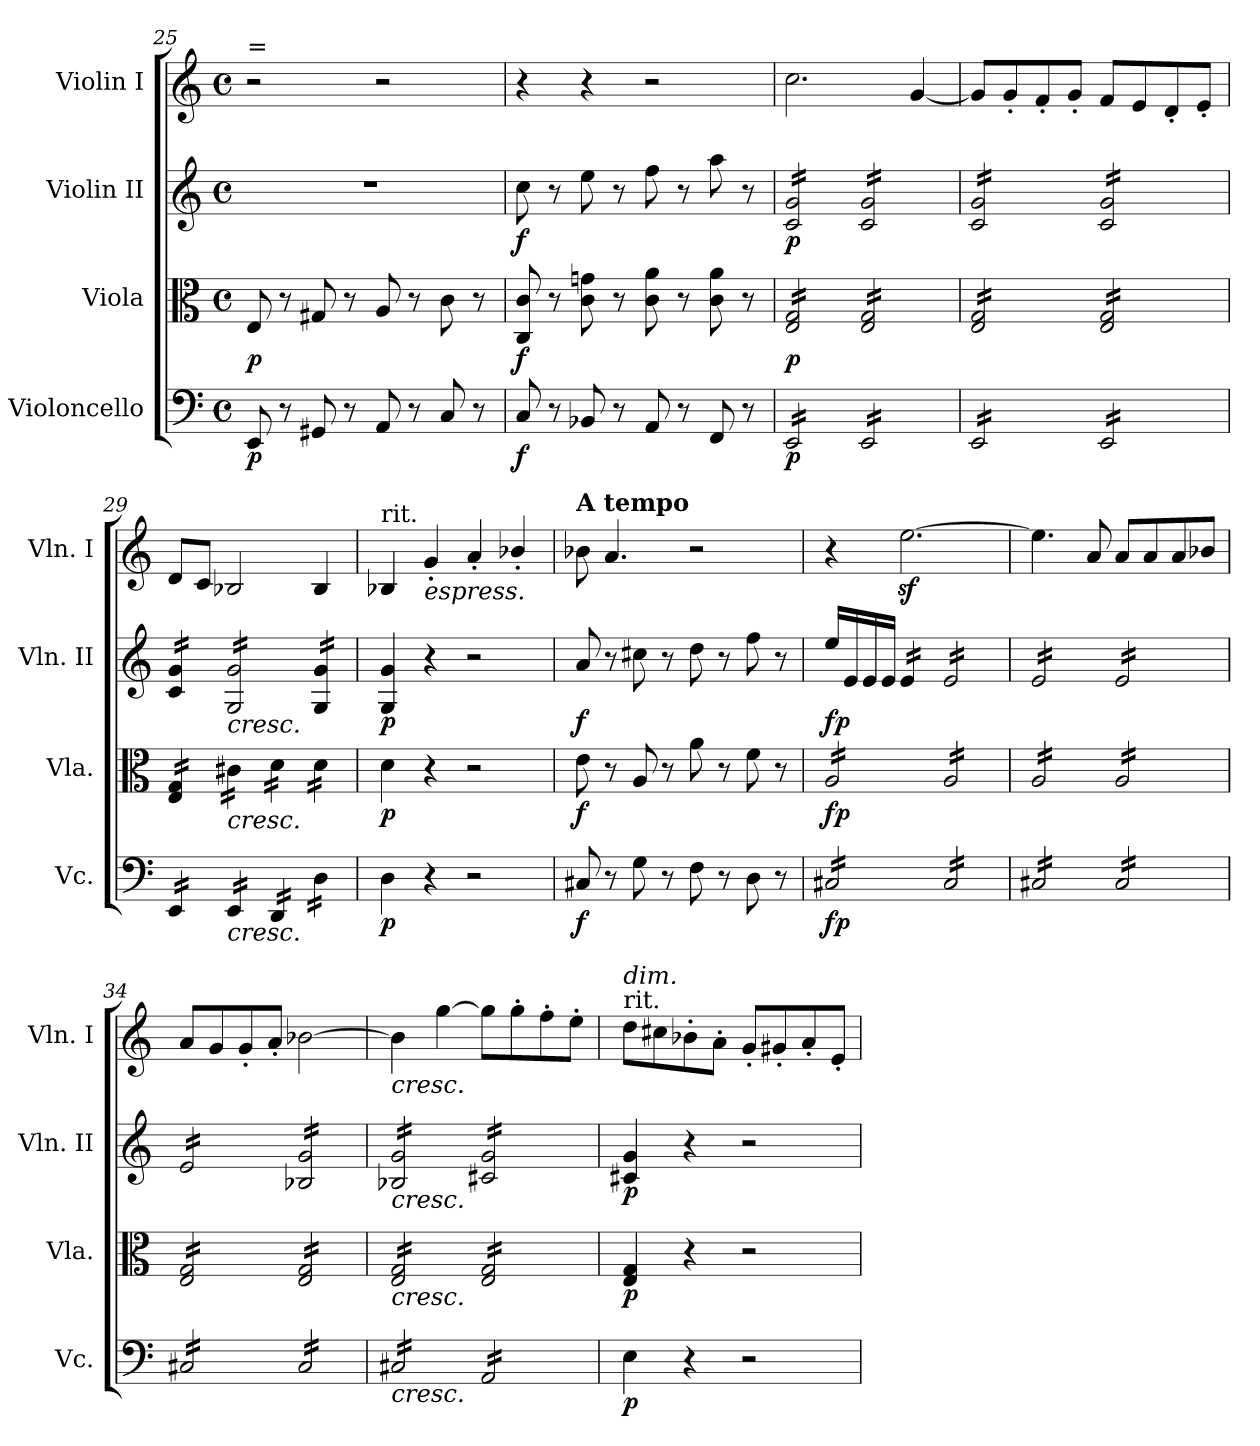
**kern	**dynam	**kern	**dynam	**kern	**dynam	**kern
*part4	*part4	*part3	*part3	*part2	*part2	*part1
*staff4	*staff4	*staff3	*staff3	*staff2	*staff2	*staff1
*I"Violoncello	*	*I"Viola	*	*I"Violin II	*	*I"Violin I
*I'Vc.	*	*I'Vla.	*	*I'Vln. II	*	*I'Vln. I
*clefF4	*	*clefC3	*	*clefG2	*	*clefG2
*k[]	*	*k[]	*	*k[]	*	*k[]
*M4/4	*	*M4/4	*	*M4/4	*	*M4/4
*met(c)	*	*met(c)	*	*met(c)	*	*met(c)
=25	=25	=25	=25	=25	=25	=25
!	!	!	!	!	!	!LO:TX:a:t==
!	!LO:DY:b	!	!LO:DY:b	!	!	!
8EE/	p	8E/	p	1r	.	2r
8r	.	8r	.	.	.	.
8GG#X/	.	8G#X/	.	.	.	.
8r	.	8r	.	.	.	.
8AA/	.	8A/	.	.	.	2r
8r	.	8r	.	.	.	.
8C/	.	8c\	.	.	.	.
8r	.	8r	.	.	.	.
=26	=26	=26	=26	=26	=26	=26
!	!LO:DY:b	!	!LO:DY:b	!	!LO:DY:b	!
8C/	f	8C/ 8c/	f	8cc\	f	4r
8r	.	8r	.	8r	.	.
8BB-X/	.	8c\ 8gn\	.	8ee\	.	4r
8r	.	8r	.	8r	.	.
8AA/	.	8c\ 8a\	.	8ff\	.	2r
8r	.	8r	.	8r	.	.
8FF/	.	8c\ 8a\	.	8aa\	.	.
8r	.	8r	.	8r	.	.
=27	=27	=27	=27	=27	=27	=27
!	!LO:DY:b	!	!LO:DY:b	!	!LO:DY:b	!
*tremolo	*	*	*	*	*	*
*	*	*tremolo	*	*	*	*
*	*	*	*	*tremolo	*	*
16EE/LL	p	16E/ 16G/LL	p	16c/ 16g/LL	p	2.cc\
16EE/	.	16E/ 16G/	.	16c/ 16g/	.	.
16EE/	.	16E/ 16G/	.	16c/ 16g/	.	.
16EE/	.	16E/ 16G/	.	16c/ 16g/	.	.
16EE/	.	16E/ 16G/	.	16c/ 16g/	.	.
16EE/	.	16E/ 16G/	.	16c/ 16g/	.	.
16EE/	.	16E/ 16G/	.	16c/ 16g/	.	.
16EE/JJ	.	16E/ 16G/JJ	.	16c/ 16g/JJ	.	.
16EE/LL	.	16E/ 16G/LL	.	16c/ 16g/LL	.	.
16EE/	.	16E/ 16G/	.	16c/ 16g/	.	.
16EE/	.	16E/ 16G/	.	16c/ 16g/	.	.
16EE/	.	16E/ 16G/	.	16c/ 16g/	.	.
16EE/	.	16E/ 16G/	.	16c/ 16g/	.	[4g/
16EE/	.	16E/ 16G/	.	16c/ 16g/	.	.
16EE/	.	16E/ 16G/	.	16c/ 16g/	.	.
16EE/JJ	.	16E/ 16G/JJ	.	16c/ 16g/JJ	.	.
=28	=28	=28	=28	=28	=28	=28
16EE/LL	.	16E/ 16G/LL	.	16c/ 16g/LL	.	8g/L]
16EE/	.	16E/ 16G/	.	16c/ 16g/	.	.
16EE/	.	16E/ 16G/	.	16c/ 16g/	.	8g'/
16EE/	.	16E/ 16G/	.	16c/ 16g/	.	.
16EE/	.	16E/ 16G/	.	16c/ 16g/	.	8f'/
16EE/	.	16E/ 16G/	.	16c/ 16g/	.	.
16EE/	.	16E/ 16G/	.	16c/ 16g/	.	8g'/J
16EE/JJ	.	16E/ 16G/JJ	.	16c/ 16g/JJ	.	.
16EE/LL	.	16E/ 16G/LL	.	16c/ 16g/LL	.	8f/L
16EE/	.	16E/ 16G/	.	16c/ 16g/	.	.
16EE/	.	16E/ 16G/	.	16c/ 16g/	.	8e/
16EE/	.	16E/ 16G/	.	16c/ 16g/	.	.
16EE/	.	16E/ 16G/	.	16c/ 16g/	.	8d'/
16EE/	.	16E/ 16G/	.	16c/ 16g/	.	.
16EE/	.	16E/ 16G/	.	16c/ 16g/	.	8e'/J
16EE/JJ	.	16E/ 16G/JJ	.	16c/ 16g/JJ	.	.
=29	=29	=29	=29	=29	=29	=29
16EE/LL	.	16E/ 16G/LL	.	16c/ 16g/LL	.	8d/L
16EE/	.	16E/ 16G/	.	16c/ 16g/	.	.
16EE/	.	16E/ 16G/	.	16c/ 16g/	.	8c/J
16EE/JJ	.	16E/ 16G/JJ	.	16c/ 16g/JJ	.	.
!	!	!	!	!LO:TX:b:i:t=cresc.	!	!
!	!	!LO:TX:b:i:t=cresc.	!	!	!	!
!LO:TX:b:i:t=cresc.	!	!	!	!	!	!
16EE/LL	.	16c#X\LL	.	16G/ 16g/LL	.	2B-X/
16EE/	.	16c#X\	.	16G/ 16g/	.	.
16EE/	.	16c#X\	.	16G/ 16g/	.	.
16EE/JJ	.	16c#X\JJ	.	16G/ 16g/	.	.
16DD/LL	.	16d\LL	.	16G/ 16g/	.	.
16DD/	.	16d\	.	16G/ 16g/	.	.
16DD/	.	16d\	.	16G/ 16g/	.	.
16DD/JJ	.	16d\JJ	.	16G/ 16g/JJ	.	.
16D\LL	.	16d\LL	.	16G/ 16g/LL	.	4B-/
16D\	.	16d\	.	16G/ 16g/	.	.
16D\	.	16d\	.	16G/ 16g/	.	.
16D\JJ	.	16d\JJ	.	16G/ 16g/JJ	.	.
*	*	*	*	*Xtremolo	*	*
*	*	*Xtremolo	*	*	*	*
*Xtremolo	*	*	*	*	*	*
=30	=30	=30	=30	=30	=30	=30
!	!	!	!	!	!	!LO:TX:a:t=rit.
!	!LO:DY:b	!	!LO:DY:b	!	!LO:DY:b	!
4D\	p	4d\	p	4G/ 4g/	p	4B-X/
!	!	!	!	!	!	!LO:TX:b:i:t=espress.
4r	.	4r	.	4r	.	4g'/
2r	.	2r	.	2r	.	4a'/
.	.	.	.	.	.	4b-X'/
=31	=31	=31	=31	=31	=31	=31
!	!	!	!	!	!	!LO:TX:a:B:t=A tempo
!	!LO:DY:b	!	!LO:DY:b	!	!LO:DY:b	!
8C#X/	f	8e\	f	8a/	f	8b-X\
8r	.	8r	.	8r	.	4.a/
8G\	.	8A/	.	8cc#X\	.	.
8r	.	8r	.	8r	.	.
8F\	.	8a\	.	8dd\	.	2r
8r	.	8r	.	8r	.	.
8D\	.	8f\	.	8ff\	.	.
8r	.	8r	.	8r	.	.
=32	=32	=32	=32	=32	=32	=32
!	!LO:DY:b	!	!LO:DY:b	!	!LO:DY:b	!
*tremolo	*	*	*	*	*	*
*	*	*tremolo	*	*	*	*
16C#X/LL	fp	16A/LL	fp	16ee/LL	fp	4r
16C#X/	.	16A/	.	16e/	.	.
16C#X/	.	16A/	.	16e/	.	.
16C#X/	.	16A/	.	16e/JJ	.	.
*	*	*	*	*tremolo	*	*
16C#X/	.	16A/	.	16e/LL	.	[2.eez<\
16C#X/	.	16A/	.	16e/	.	.
16C#X/	.	16A/	.	16e/	.	.
16C#X/JJ	.	16A/JJ	.	16e/JJ	.	.
16C#/LL	.	16A/LL	.	16e/LL	.	.
16C#/	.	16A/	.	16e/	.	.
16C#/	.	16A/	.	16e/	.	.
16C#/	.	16A/	.	16e/	.	.
16C#/	.	16A/	.	16e/	.	.
16C#/	.	16A/	.	16e/	.	.
16C#/	.	16A/	.	16e/	.	.
16C#/JJ	.	16A/JJ	.	16e/JJ	.	.
=33	=33	=33	=33	=33	=33	=33
16C#X/LL	.	16A/LL	.	16e/LL	.	4.ee\]
16C#X/	.	16A/	.	16e/	.	.
16C#X/	.	16A/	.	16e/	.	.
16C#X/	.	16A/	.	16e/	.	.
16C#X/	.	16A/	.	16e/	.	.
16C#X/	.	16A/	.	16e/	.	.
16C#X/	.	16A/	.	16e/	.	8a/
16C#X/JJ	.	16A/JJ	.	16e/JJ	.	.
16C#/LL	.	16A/LL	.	16e/LL	.	8a/L
16C#/	.	16A/	.	16e/	.	.
16C#/	.	16A/	.	16e/	.	8a/
16C#/	.	16A/	.	16e/	.	.
16C#/	.	16A/	.	16e/	.	8a/
16C#/	.	16A/	.	16e/	.	.
16C#/	.	16A/	.	16e/	.	8b-X/J
16C#/JJ	.	16A/JJ	.	16e/JJ	.	.
=34	=34	=34	=34	=34	=34	=34
16C#X/LL	.	16E/ 16G/LL	.	16e/LL	.	8a/L
16C#X/	.	16E/ 16G/	.	16e/	.	.
16C#X/	.	16E/ 16G/	.	16e/	.	8g/
16C#X/	.	16E/ 16G/	.	16e/	.	.
16C#X/	.	16E/ 16G/	.	16e/	.	8g'/
16C#X/	.	16E/ 16G/	.	16e/	.	.
16C#X/	.	16E/ 16G/	.	16e/	.	8a'/J
16C#X/JJ	.	16E/ 16G/JJ	.	16e/JJ	.	.
16C#/LL	.	16E/ 16G/LL	.	16B-X/ 16g/LL	.	[2b-X\
16C#/	.	16E/ 16G/	.	16B-X/ 16g/	.	.
16C#/	.	16E/ 16G/	.	16B-X/ 16g/	.	.
16C#/	.	16E/ 16G/	.	16B-X/ 16g/	.	.
16C#/	.	16E/ 16G/	.	16B-X/ 16g/	.	.
16C#/	.	16E/ 16G/	.	16B-X/ 16g/	.	.
16C#/	.	16E/ 16G/	.	16B-X/ 16g/	.	.
16C#/JJ	.	16E/ 16G/JJ	.	16B-X/ 16g/JJ	.	.
=35	=35	=35	=35	=35	=35	=35
!	!	!	!	!	!	!LO:TX:b:i:t=cresc.
!	!	!	!	!LO:TX:b:i:t=cresc.	!	!
!	!	!LO:TX:b:i:t=cresc.	!	!	!	!
!LO:TX:b:i:t=cresc.	!	!	!	!	!	!
16C#X/LL	.	16E/ 16G/LL	.	16B-X/ 16g/LL	.	4b-\]
16C#X/	.	16E/ 16G/	.	16B-X/ 16g/	.	.
16C#X/	.	16E/ 16G/	.	16B-X/ 16g/	.	.
16C#X/	.	16E/ 16G/	.	16B-X/ 16g/	.	.
16C#X/	.	16E/ 16G/	.	16B-X/ 16g/	.	[4gg\
16C#X/	.	16E/ 16G/	.	16B-X/ 16g/	.	.
16C#X/	.	16E/ 16G/	.	16B-X/ 16g/	.	.
16C#X/JJ	.	16E/ 16G/JJ	.	16B-X/ 16g/JJ	.	.
16AA/LL	.	16E/ 16G/LL	.	16c#X/ 16g/LL	.	8gg\L]
16AA/	.	16E/ 16G/	.	16c#X/ 16g/	.	.
16AA/	.	16E/ 16G/	.	16c#X/ 16g/	.	8gg'\
16AA/	.	16E/ 16G/	.	16c#X/ 16g/	.	.
16AA/	.	16E/ 16G/	.	16c#X/ 16g/	.	8ff'\
16AA/	.	16E/ 16G/	.	16c#X/ 16g/	.	.
16AA/	.	16E/ 16G/	.	16c#X/ 16g/	.	8ee'\J
16AA/JJ	.	16E/ 16G/JJ	.	16c#X/ 16g/JJ	.	.
*	*	*	*	*Xtremolo	*	*
*	*	*Xtremolo	*	*	*	*
*Xtremolo	*	*	*	*	*	*
=36	=36	=36	=36	=36	=36	=36
!	!	!	!	!	!	!LO:TX:a:t=rit.
!	!	!	!	!	!	!LO:TX:a:i:t=dim.
!	!LO:DY:b	!	!LO:DY:b	!	!LO:DY:b	!
4E\	p	4E/ 4G/	p	4c#X/ 4g/	p	8dd\L
.	.	.	.	.	.	8cc#X\
4r	.	4r	.	4r	.	8b-X'\
.	.	.	.	.	.	8a'\J
2r	.	2r	.	2r	.	8g'/L
.	.	.	.	.	.	8g#X'/
.	.	.	.	.	.	8a'/
.	.	.	.	.	.	8e'/J
=	=	=	=	=	=	=
*-	*-	*-	*-	*-	*-	*-
